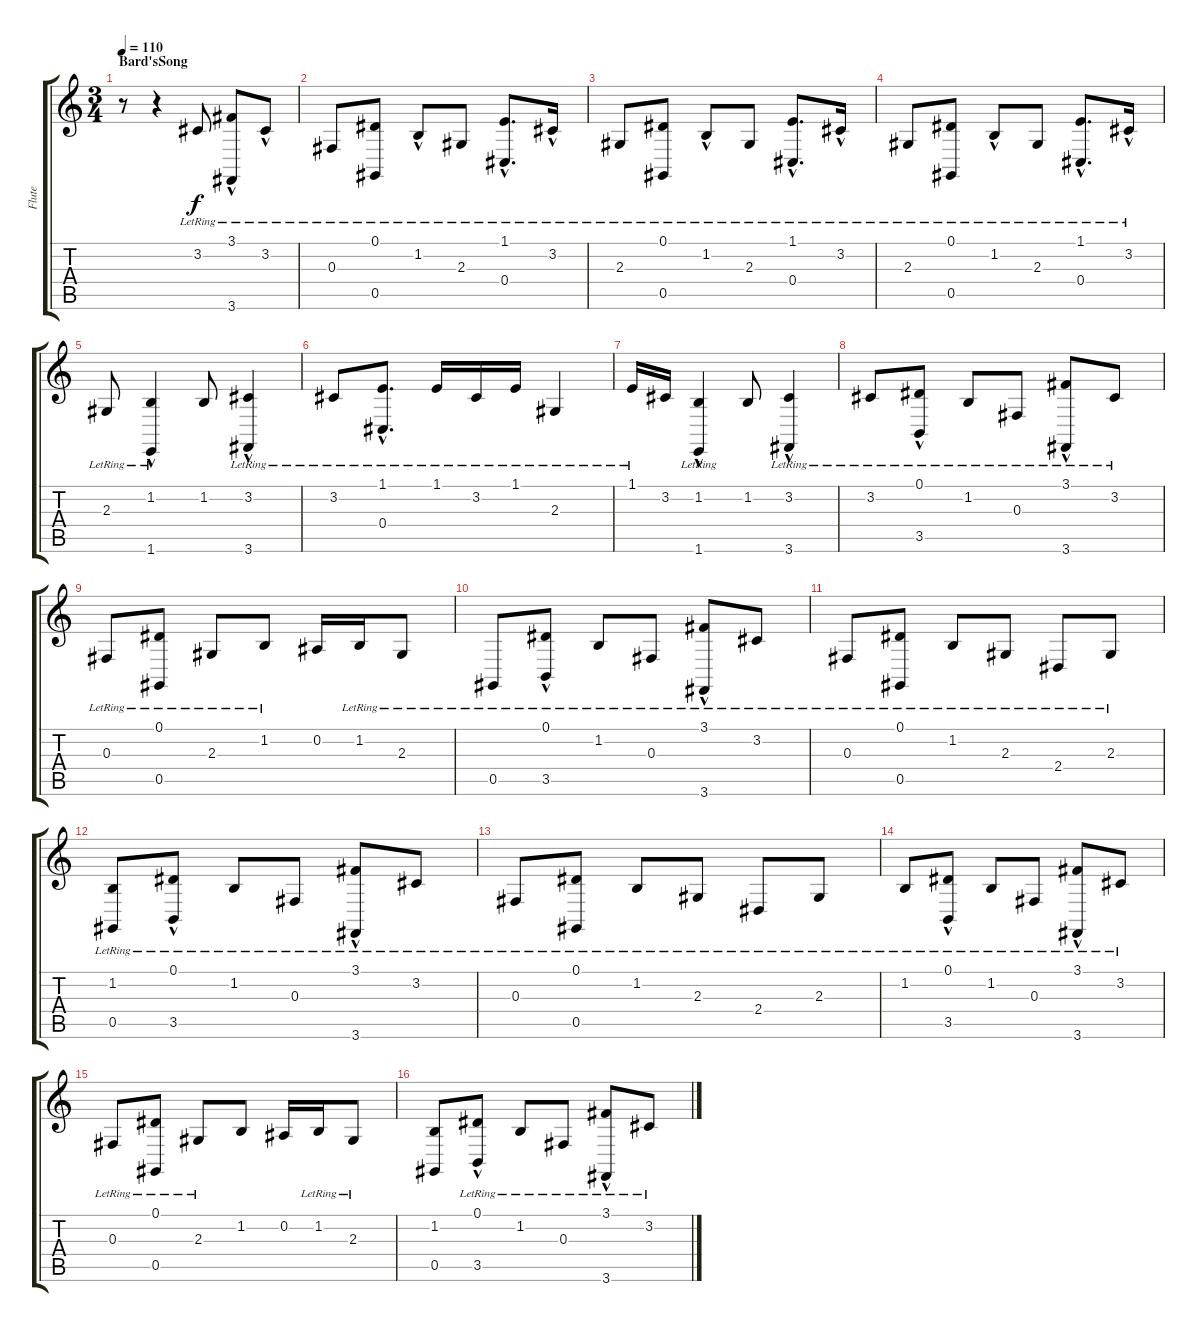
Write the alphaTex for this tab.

\track ("Flute" "Flute") {instrument flute}
\staff {score tabs}
\tuning (Eb4 Bb3 Gb3 Db3 Ab2 Eb2) {hide}
\ts (3 4)
\section ("" "Bard'sSong")
\tempo 110
\clef g2
\ks c
r.8{dy f volume 13 instrument acousticguitarsteel} r.4 3.2{lr}.8 (3.1{lr} 3.6{hac lr}).8 3.2{hac lr}.8 |
0.3{lr}.8 (0.1{lr} 0.5{lr}).8 1.2{hac lr}.8 2.3{lr}.8 (1.1{hac lr} 0.4{lr}).8{d} 3.2{hac lr}.16 |
2.3{lr}.8 (0.1{lr} 0.5{lr}).8 1.2{hac lr}.8 2.3{lr}.8 (1.1{hac lr} 0.4{lr}).8{d} 3.2{hac lr}.16 |
2.3{lr}.8 (0.1{lr} 0.5{lr}).8 1.2{hac lr}.8 2.3{lr}.8 (1.1{hac lr} 0.4{lr}).8{d} 3.2{hac lr}.16 |
2.3{lr}.8 (1.2 1.6{hac lr}).4 1.2.8 (3.2{lr} 3.6{hac lr}).4 |
3.2{lr}.8 (1.1{hac} 0.4{lr}).8{d} 1.1{lr}.16 3.2{lr}.16 1.1{lr}.16 2.3{lr}.4 |
1.1{lr}.16 3.2.16 (1.2{lr} 1.6{hac lr}).4 1.2.8 (3.2{lr} 3.6{hac lr}).4 |
3.2{lr}.8 (0.1{lr} 3.5{hac lr}).8 1.2{lr}.8 0.3{lr}.8 (3.1{lr} 3.6{hac lr}).8 3.2{lr}.8 |
0.3{lr}.8 (0.1{lr} 0.5{lr}).8 2.3{lr}.8 1.2{lr}.8 0.2.16 1.2{lr}.16 2.3{lr}.8 |
0.5{lr}.8 (0.1{lr} 3.5{hac lr}).8 1.2{lr}.8 0.3{lr}.8 (3.1{lr} 3.6{hac lr}).8 3.2{lr}.8 |
0.3{lr}.8 (0.1{lr} 0.5{lr}).8 1.2{lr}.8 2.3{lr}.8 2.4{lr}.8 2.3{lr}.8 |
(1.2{lr} 0.5{lr}).8 (0.1{lr} 3.5{hac lr}).8 1.2{lr}.8 0.3{lr}.8 (3.1{lr} 3.6{hac lr}).8 3.2{lr}.8 |
0.3{lr}.8 (0.1{lr} 0.5{lr}).8 1.2{lr}.8 2.3{lr}.8 2.4{lr}.8 2.3{lr}.8 |
1.2{lr}.8 (0.1{lr} 3.5{hac lr}).8 1.2{lr}.8 0.3{lr}.8 (3.1{lr} 3.6{hac lr}).8 3.2{lr}.8 |
0.3{lr}.8 (0.1{lr} 0.5{lr}).8 2.3{lr}.8 1.2.8 0.2.16 1.2{lr}.16 2.3{lr}.8 |
(1.2 0.5).8 (0.1{lr} 3.5{hac lr}).8 1.2{lr}.8 0.3{lr}.8 (3.1{lr} 3.6{hac lr}).8 3.2{lr}.8
